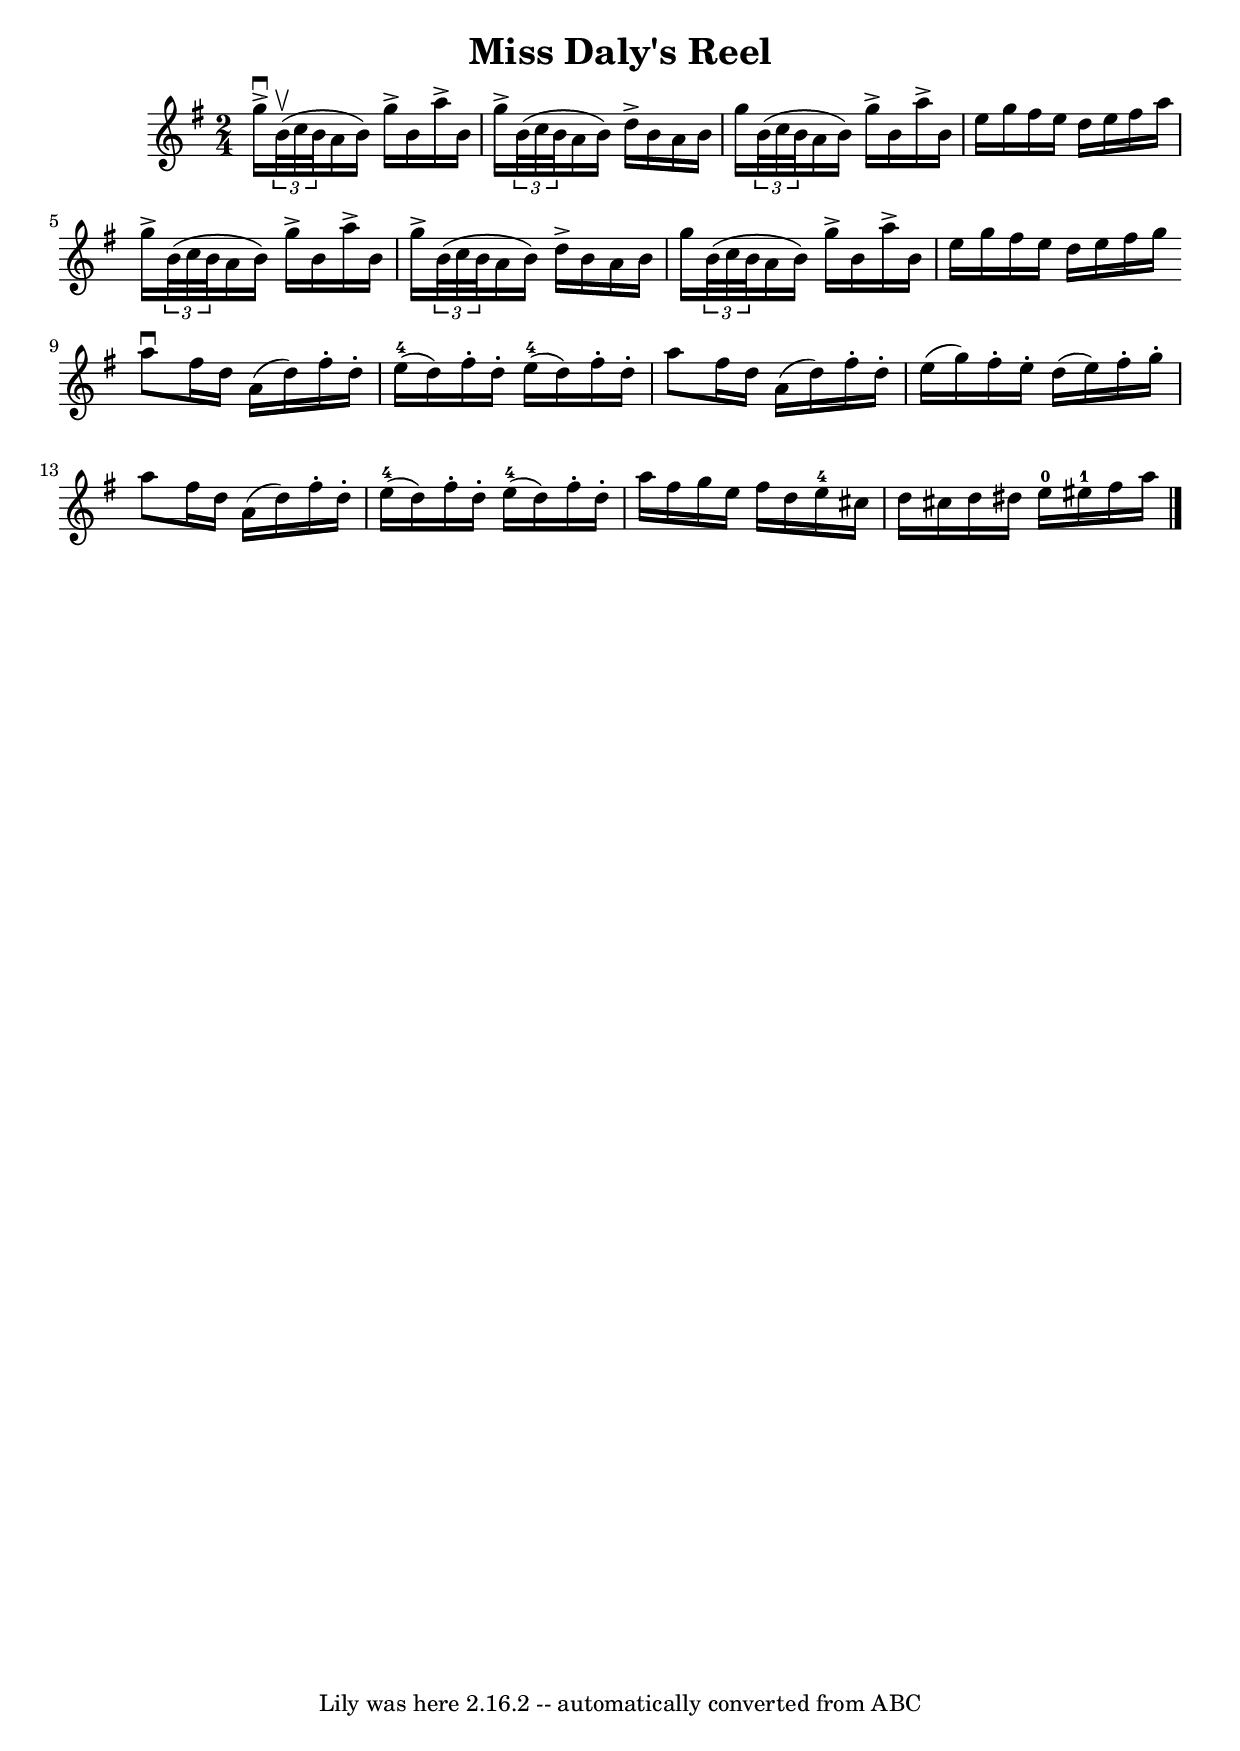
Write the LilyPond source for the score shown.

\version "2.16.2"
\include "Mammoth.ily"
\header {
  %% book = "Ryan's Mammoth Collection"
  crossRefNumber = "1"
  footnotes = "\\\\367"
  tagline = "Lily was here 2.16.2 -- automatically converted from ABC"
  title = "Miss Daly's Reel"

}
voicedefault =  {


  \time 2/4 
  \key g \major
  g''16^\downbow^\accent   \times 2/3 { b'32 
					^\upbow(c''32 b'32   				      } a'16 b'16) g''16^\accent b'16 a''16^\accent b'16     |
  g''16^\accent   \times 2/3 { b'32 (c''32    
			       b'32   			     } a'16 b'16) d''16^\accent b'16 a'16 b'16     |
  
  g''16    \times 2/3 { b'32 (c''32 b'32   		      } a'16 b'16) g''16^\accent b'16 a''16^\accent b'16     |
  e''16 g''16       fis''16 e''16 d''16 e''16 fis''16 a''16     |
  g''16^\accent   \times 2/3 { b'32 (c''32 b'32   			} a'16 b'16) g''16^\accent b'16 a''16^\accent b'16     |
  g''16^\accent   
  \times 2/3 { b'32 (c''32 b'32  
	     } a'16 b'16) d''16^\accent      b'16 a'16 b'16     |
  g''16    \times 2/3 { b'32 (c''32    
			b'32   		      } a'16 b'16) g''16^\accent b'16 a''16^\accent b'16      |
  e''16 g''16 fis''16 e''16 d''16 e''16 fis''16       g''16    \bar " |." a''8^\downbow fis''16 d''16 a'16 (d''16)     fis''16-. d''16-.    |
  e''16-4(d''16) fis''16-.      d''16-. e''16-4(d''16) fis''16-. d''16-.    |
     a''8 fis''16 d''16 a'16 (d''16) fis''16-. d''16-.     |
  e''16 (g''16) fis''16-. e''16-. d''16 (e''16)      fis''16-. g''16-.    |
  a''8 fis''16 d''16 a'16 (d''16 ) fis''16-. d''16-.   |
  e''16-4(d''16) fis''16-.    d''16-. e''16-4(d''16) fis''16-. d''16-.    |
     a''16 fis''16 g''16 e''16 fis''16 d''16 e''16-4 cis''16    |
  d''16 cis''16 d''16 dis''16 e''16-0 eis''16-1 fis''16 a''16      \bar "|."   

}

\score{
  <<

    \context Staff="default"
    {
      \voicedefault 
      
    }

  >>
  \layout {
    
  }
  \midi {
  }

}
